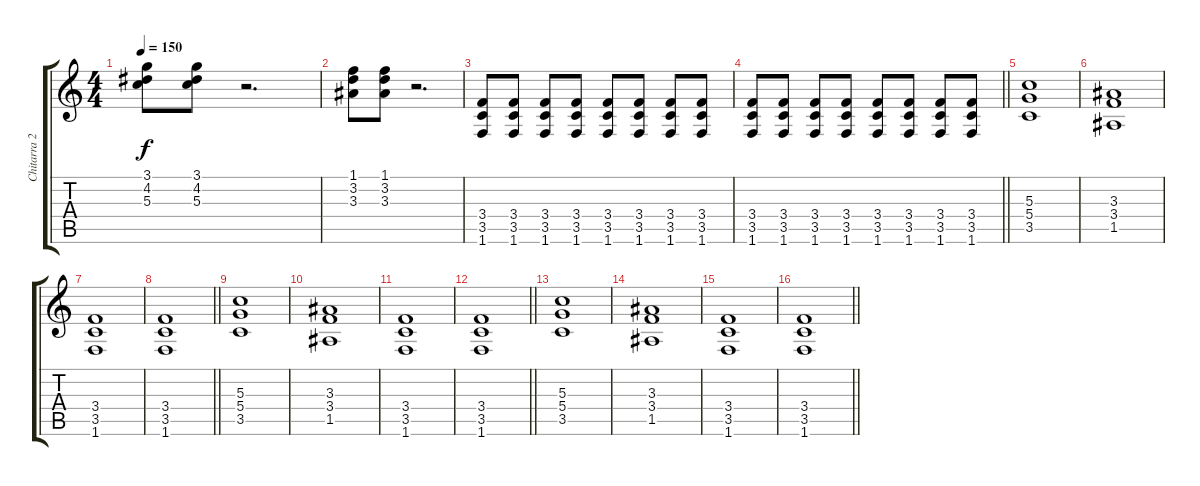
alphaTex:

\track ("Chitarra 2" "Chitarra 2") {instrument overdrivenguitar}
\staff {score tabs}
\tuning (E4 B3 G3 D3 A2 E2) {hide}
\ts (4 4)
\tempo 150
\clef g2
\ks c
(3.1 4.2 5.3).8{dy f} (3.1 4.2 5.3).8 r.2{d} |
(1.1 3.2 3.3).8 (1.1 3.2 3.3).8 r.2{d} |
(3.4 3.5 1.6).8 (3.4 3.5 1.6).8 (3.4 3.5 1.6).8 (3.4 3.5 1.6).8 (3.4 3.5 1.6).8 (3.4 3.5 1.6).8 (3.4 3.5 1.6).8 (3.4 3.5 1.6).8 |
\barLineRight lightlight
(3.4 3.5 1.6).8 (3.4 3.5 1.6).8 (3.4 3.5 1.6).8 (3.4 3.5 1.6).8 (3.4 3.5 1.6).8 (3.4 3.5 1.6).8 (3.4 3.5 1.6).8 (3.4 3.5 1.6).8 |
(5.3 5.4 3.5).1 |
(3.3 3.4 1.5).1 |
(3.4 3.5 1.6).1 |
\barLineRight lightlight
(3.4 3.5 1.6).1 |
(5.3 5.4 3.5).1 |
(3.3 3.4 1.5).1 |
(3.4 3.5 1.6).1 |
\barLineRight lightlight
(3.4 3.5 1.6).1 |
(5.3 5.4 3.5).1 |
(3.3 3.4 1.5).1 |
(3.4 3.5 1.6).1 |
\barLineRight lightlight
(3.4 3.5 1.6).1
